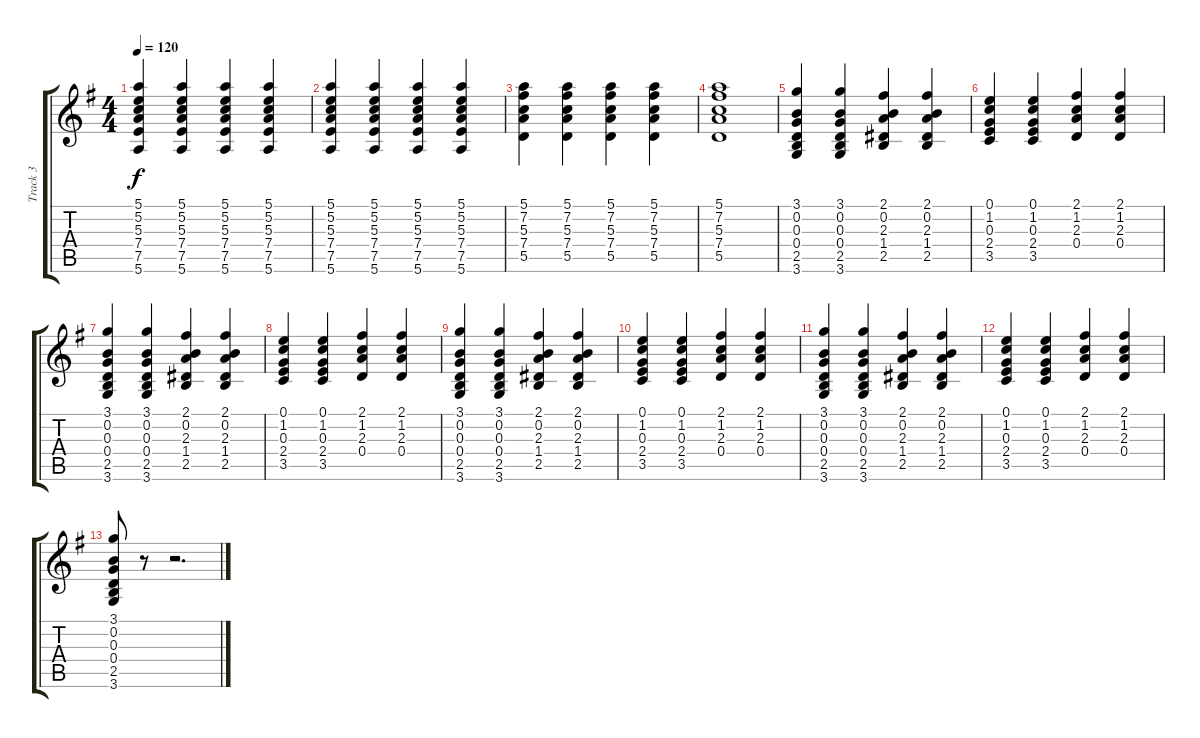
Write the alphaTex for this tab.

\track ("Track 3" "Track 3") {instrument acousticguitarsteel}
\staff {score tabs}
\tuning (E4 B3 G3 D3 A2 E2) {hide}
\ts (4 4)
\tempo 120
\clef g2
\ks g
(5.1 5.2 5.3 7.4 7.5 5.6).4{dy f} (5.1 5.2 5.3 7.4 7.5 5.6).4 (5.1 5.2 5.3 7.4 7.5 5.6).4 (5.1 5.2 5.3 7.4 7.5 5.6).4 |
(5.1 5.2 5.3 7.4 7.5 5.6).4 (5.1 5.2 5.3 7.4 7.5 5.6).4 (5.1 5.2 5.3 7.4 7.5 5.6).4 (5.1 5.2 5.3 7.4 7.5 5.6).4 |
(5.1 7.2 5.3 7.4 5.5).4 (5.1 7.2 5.3 7.4 5.5).4 (5.1 7.2 5.3 7.4 5.5).4 (5.1 7.2 5.3 7.4 5.5).4 |
(5.1 7.2 5.3 7.4 5.5).1 |
(3.1 0.2 0.3 0.4 2.5 3.6).4 (3.1 0.2 0.3 0.4 2.5 3.6).4 (2.1 0.2 2.3 1.4 2.5).4 (2.1 0.2 2.3 1.4 2.5).4 |
(0.1 1.2 0.3 2.4 3.5).4 (0.1 1.2 0.3 2.4 3.5).4 (2.1 1.2 2.3 0.4).4 (2.1 1.2 2.3 0.4).4 |
(3.1 0.2 0.3 0.4 2.5 3.6).4 (3.1 0.2 0.3 0.4 2.5 3.6).4 (2.1 0.2 2.3 1.4 2.5).4 (2.1 0.2 2.3 1.4 2.5).4 |
(0.1 1.2 0.3 2.4 3.5).4 (0.1 1.2 0.3 2.4 3.5).4 (2.1 1.2 2.3 0.4).4 (2.1 1.2 2.3 0.4).4 |
(3.1 0.2 0.3 0.4 2.5 3.6).4 (3.1 0.2 0.3 0.4 2.5 3.6).4 (2.1 0.2 2.3 1.4 2.5).4 (2.1 0.2 2.3 1.4 2.5).4 |
(0.1 1.2 0.3 2.4 3.5).4 (0.1 1.2 0.3 2.4 3.5).4 (2.1 1.2 2.3 0.4).4 (2.1 1.2 2.3 0.4).4 |
(3.1 0.2 0.3 0.4 2.5 3.6).4 (3.1 0.2 0.3 0.4 2.5 3.6).4 (2.1 0.2 2.3 1.4 2.5).4 (2.1 0.2 2.3 1.4 2.5).4 |
(0.1 1.2 0.3 2.4 3.5).4 (0.1 1.2 0.3 2.4 3.5).4 (2.1 1.2 2.3 0.4).4 (2.1 1.2 2.3 0.4).4 |
(3.1 0.2 0.3 0.4 2.5 3.6).8 r.8 r.2{d}
